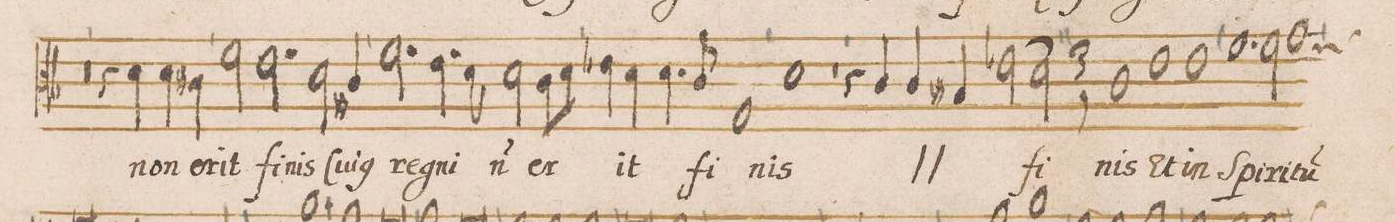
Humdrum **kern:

**kern	**text	**text
*I"DISCANTVS	*	*
*clefC3	*	*
*k[b-]	*	*
*met(C|)	*	*
*M2/1	*	*
0r	.	.
=129-	=129-	=129-
4r	.	.
4d\	non	.
4d\	e-	.
4c#X\	-rit	.
=130-	=130-	=130-
2f\	fi-	.
2.eny\	-nis	.
2d\	Cu-	.
4c#X/	-i(us)	.
=131-	=131-	=131-
2.f\	re-	.
4.e\	-gni	.
8d\	.	.
2d\	n(on)	.
8c\L	er-	.
8d\J	.	.
=132-	=132-	=132-
4e-X\	.	.
4d\	-it	.
4.d\	fi-	.
8c/	.	.
1G/	.	.
=133-	=133-	=133-
1d\	-nis	.
1r	.	.
=134-	=134-	=134-
4r	.	.
*	*ij	*
4c\	n(on)	.
4c\	e-	.
4Bn/	-rit	.
(2e-X\	fi-	.
2d\)	.	.
=135-	=135-	=135-
*M3/1	*	*
1c\	-nis	.
*	*Xij	*
1en\	et	.
1e\	in	.
=136-	=136-	=136-
1.f\	pi-	.
2f\	-ri-	.
1g\	-tu(m)	.
=137-	=137-	=137-
*col	*	*
*-	*-	*-
